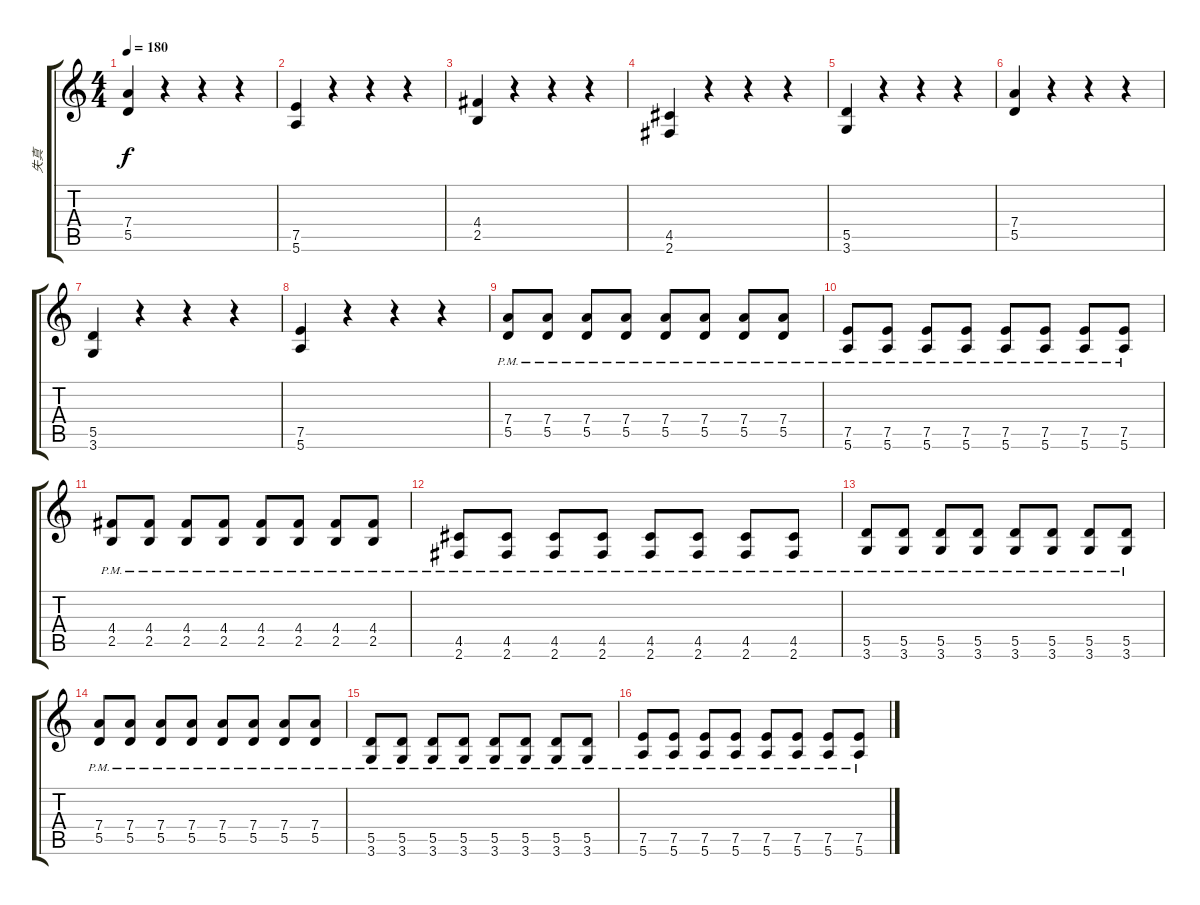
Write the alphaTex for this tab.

\track ("失真" "失真") {instrument overdrivenguitar}
\staff {score tabs}
\tuning (E4 B3 G3 D3 A2 E2) {hide}
\ts (4 4)
\tempo 180
\clef g2
\ks c
(7.4 5.5).4{dy f} r.4 r.4 r.4 |
(7.5 5.6).4 r.4 r.4 r.4 |
(4.4 2.5).4 r.4 r.4 r.4 |
(4.5 2.6).4 r.4 r.4 r.4 |
(5.5 3.6).4 r.4 r.4 r.4 |
(7.4 5.5).4 r.4 r.4 r.4 |
(5.5 3.6).4 r.4 r.4 r.4 |
(7.5 5.6).4 r.4 r.4 r.4 |
(7.4{pm} 5.5{pm}).8 (7.4{pm} 5.5{pm}).8 (7.4{pm} 5.5{pm}).8 (7.4{pm} 5.5{pm}).8 (7.4{pm} 5.5{pm}).8 (7.4{pm} 5.5{pm}).8 (7.4{pm} 5.5{pm}).8 (7.4{pm} 5.5{pm}).8 |
(7.5{pm} 5.6{pm}).8 (7.5{pm} 5.6{pm}).8 (7.5{pm} 5.6{pm}).8 (7.5{pm} 5.6{pm}).8 (7.5{pm} 5.6{pm}).8 (7.5{pm} 5.6{pm}).8 (7.5{pm} 5.6{pm}).8 (7.5{pm} 5.6{pm}).8 |
(4.4{pm} 2.5{pm}).8 (4.4{pm} 2.5{pm}).8 (4.4{pm} 2.5{pm}).8 (4.4{pm} 2.5{pm}).8 (4.4{pm} 2.5{pm}).8 (4.4{pm} 2.5{pm}).8 (4.4{pm} 2.5{pm}).8 (4.4{pm} 2.5{pm}).8 |
(4.5{pm} 2.6{pm}).8 (4.5{pm} 2.6{pm}).8 (4.5{pm} 2.6{pm}).8 (4.5{pm} 2.6{pm}).8 (4.5{pm} 2.6{pm}).8 (4.5{pm} 2.6{pm}).8 (4.5{pm} 2.6{pm}).8 (4.5{pm} 2.6{pm}).8 |
(5.5{pm} 3.6{pm}).8 (5.5{pm} 3.6{pm}).8 (5.5{pm} 3.6{pm}).8 (5.5{pm} 3.6{pm}).8 (5.5{pm} 3.6{pm}).8 (5.5{pm} 3.6{pm}).8 (5.5{pm} 3.6{pm}).8 (5.5{pm} 3.6{pm}).8 |
(7.4{pm} 5.5{pm}).8 (7.4{pm} 5.5{pm}).8 (7.4{pm} 5.5{pm}).8 (7.4{pm} 5.5{pm}).8 (7.4{pm} 5.5{pm}).8 (7.4{pm} 5.5{pm}).8 (7.4{pm} 5.5{pm}).8 (7.4{pm} 5.5{pm}).8 |
(5.5{pm} 3.6{pm}).8 (5.5{pm} 3.6{pm}).8 (5.5{pm} 3.6{pm}).8 (5.5{pm} 3.6{pm}).8 (5.5{pm} 3.6{pm}).8 (5.5{pm} 3.6{pm}).8 (5.5{pm} 3.6{pm}).8 (5.5{pm} 3.6{pm}).8 |
(7.5{pm} 5.6{pm}).8 (7.5{pm} 5.6{pm}).8 (7.5{pm} 5.6{pm}).8 (7.5{pm} 5.6{pm}).8 (7.5{pm} 5.6{pm}).8 (7.5{pm} 5.6{pm}).8 (7.5{pm} 5.6{pm}).8 (7.5{pm} 5.6{pm}).8
